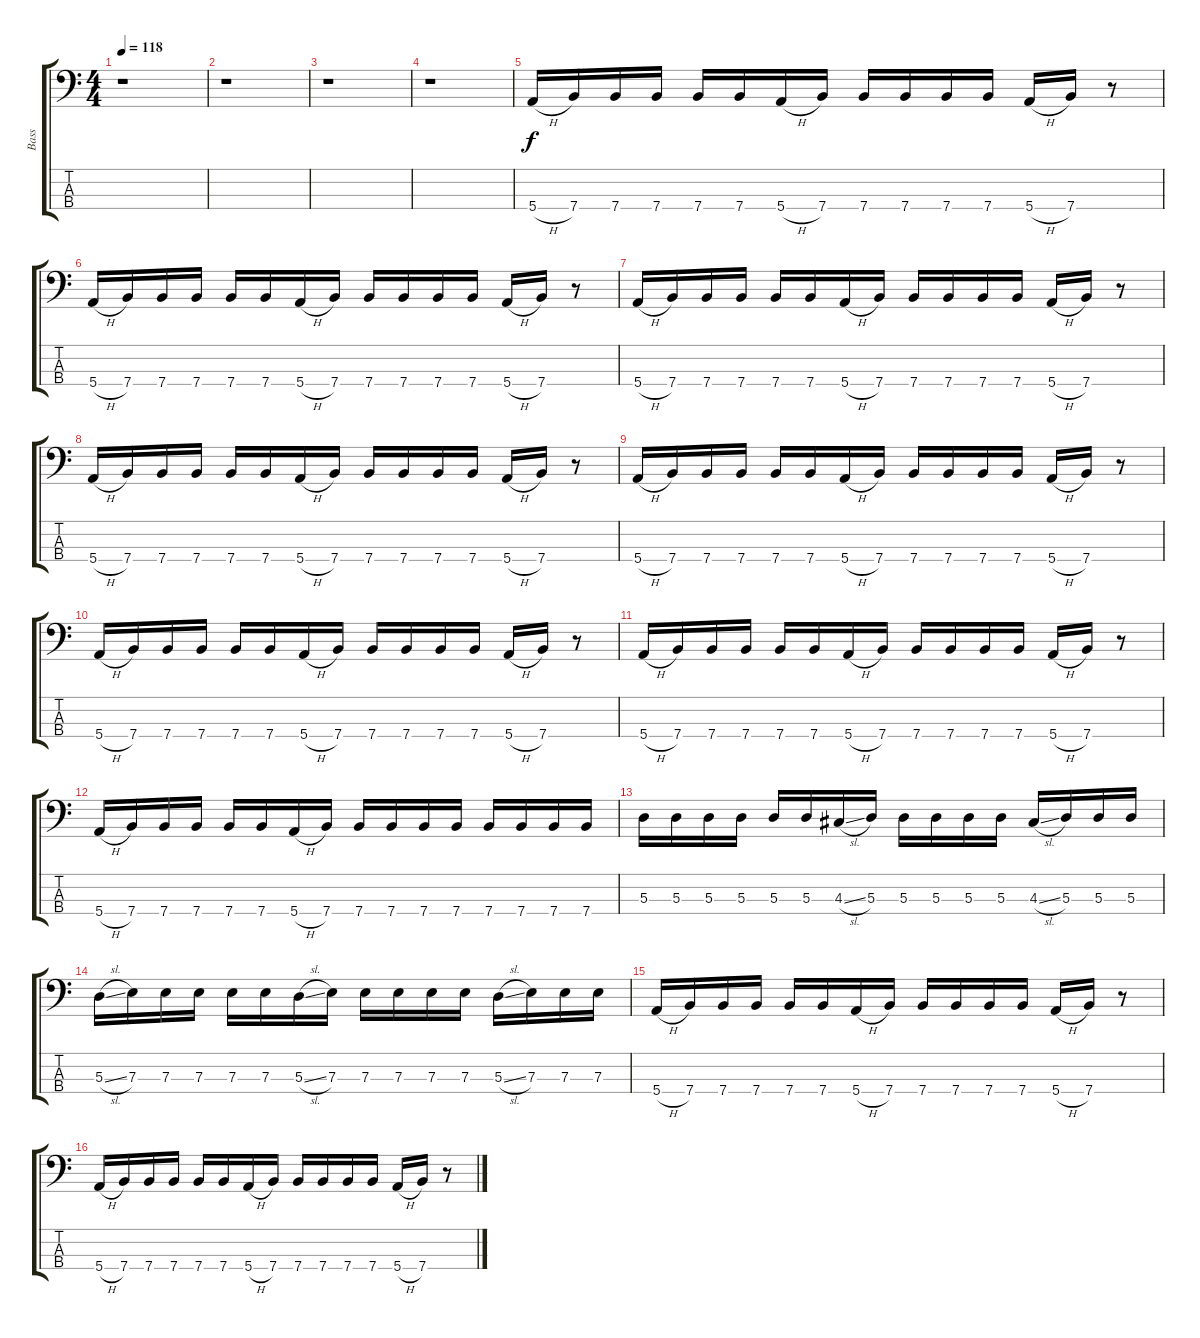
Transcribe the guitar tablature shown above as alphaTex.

\track ("Bass" "Bass") {instrument slapbass1}
\staff {score tabs}
\tuning (G2 D2 A1 E1) {hide}
\ts (4 4)
\tempo 118
\clef f4
\ks c
r.1{dy f instrument slapbass1} |
r.1 |
r.1 |
r.1 |
5.4{h}.16 7.4.16 7.4.16 7.4.16 7.4.16 7.4.16 5.4{h}.16 7.4.16 7.4.16 7.4.16 7.4.16 7.4.16 5.4{h}.16 7.4.16 r.8 |
5.4{h}.16 7.4.16 7.4.16 7.4.16 7.4.16 7.4.16 5.4{h}.16 7.4.16 7.4.16 7.4.16 7.4.16 7.4.16 5.4{h}.16 7.4.16 r.8 |
5.4{h}.16 7.4.16 7.4.16 7.4.16 7.4.16 7.4.16 5.4{h}.16 7.4.16 7.4.16 7.4.16 7.4.16 7.4.16 5.4{h}.16 7.4.16 r.8 |
5.4{h}.16 7.4.16 7.4.16 7.4.16 7.4.16 7.4.16 5.4{h}.16 7.4.16 7.4.16 7.4.16 7.4.16 7.4.16 5.4{h}.16 7.4.16 r.8 |
5.4{h}.16 7.4.16 7.4.16 7.4.16 7.4.16 7.4.16 5.4{h}.16 7.4.16 7.4.16 7.4.16 7.4.16 7.4.16 5.4{h}.16 7.4.16 r.8 |
5.4{h}.16 7.4.16 7.4.16 7.4.16 7.4.16 7.4.16 5.4{h}.16 7.4.16 7.4.16 7.4.16 7.4.16 7.4.16 5.4{h}.16 7.4.16 r.8 |
5.4{h}.16 7.4.16 7.4.16 7.4.16 7.4.16 7.4.16 5.4{h}.16 7.4.16 7.4.16 7.4.16 7.4.16 7.4.16 5.4{h}.16 7.4.16 r.8 |
5.4{h}.16 7.4.16 7.4.16 7.4.16 7.4.16 7.4.16 5.4{h}.16 7.4.16 7.4.16 7.4.16 7.4.16 7.4.16 7.4.16 7.4.16 7.4.16 7.4.16 |
5.3.16 5.3.16 5.3.16 5.3.16 5.3.16 5.3.16 4.3{sl}.16 5.3.16 5.3.16 5.3.16 5.3.16 5.3.16 4.3{sl}.16 5.3.16 5.3.16 5.3.16 |
5.3{sl}.16 7.3.16 7.3.16 7.3.16 7.3.16 7.3.16 5.3{sl}.16 7.3.16 7.3.16 7.3.16 7.3.16 7.3.16 5.3{sl}.16 7.3.16 7.3.16 7.3.16 |
5.4{h}.16 7.4.16 7.4.16 7.4.16 7.4.16 7.4.16 5.4{h}.16 7.4.16 7.4.16 7.4.16 7.4.16 7.4.16 5.4{h}.16 7.4.16 r.8 |
5.4{h}.16 7.4.16 7.4.16 7.4.16 7.4.16 7.4.16 5.4{h}.16 7.4.16 7.4.16 7.4.16 7.4.16 7.4.16 5.4{h}.16 7.4.16 r.8
